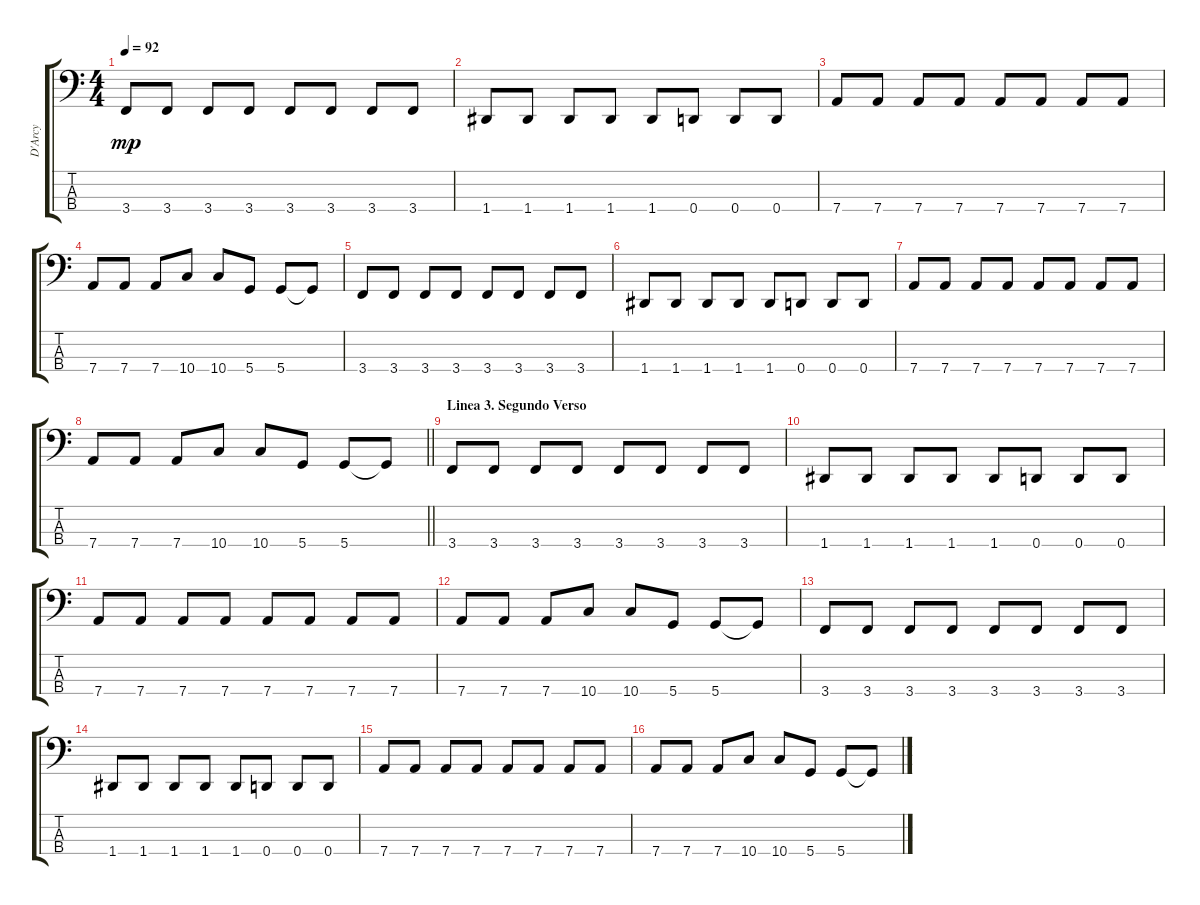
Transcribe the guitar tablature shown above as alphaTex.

\track ("D'Arcy" "D'Arcy") {instrument electricbasspick}
\staff {score tabs}
\tuning (G2 D2 A1 D1) {hide}
\ts (4 4)
\tempo 92
\clef f4
\ks c
3.4.8{dy mp} 3.4.8 3.4.8 3.4.8 3.4.8 3.4.8 3.4.8 3.4.8 |
1.4.8 1.4.8 1.4.8 1.4.8 1.4.8 0.4.8 0.4.8 0.4.8 |
7.4.8 7.4.8 7.4.8 7.4.8 7.4.8 7.4.8 7.4.8 7.4.8 |
7.4.8 7.4.8 7.4.8 10.4.8 10.4.8 5.4.8 5.4.8 5.4{t}.8 |
3.4.8 3.4.8 3.4.8 3.4.8 3.4.8 3.4.8 3.4.8 3.4.8 |
1.4.8 1.4.8 1.4.8 1.4.8 1.4.8 0.4.8 0.4.8 0.4.8 |
7.4.8 7.4.8 7.4.8 7.4.8 7.4.8 7.4.8 7.4.8 7.4.8 |
\barLineRight lightlight
7.4.8 7.4.8 7.4.8 10.4.8 10.4.8 5.4.8 5.4.8 5.4{t}.8 |
\section ("" "Linea 3. Segundo Verso")
3.4.8 3.4.8 3.4.8 3.4.8 3.4.8 3.4.8 3.4.8 3.4.8 |
1.4.8 1.4.8 1.4.8 1.4.8 1.4.8 0.4.8 0.4.8 0.4.8 |
7.4.8 7.4.8 7.4.8 7.4.8 7.4.8 7.4.8 7.4.8 7.4.8 |
7.4.8 7.4.8 7.4.8 10.4.8 10.4.8 5.4.8 5.4.8 5.4{t}.8 |
3.4.8 3.4.8 3.4.8 3.4.8 3.4.8 3.4.8 3.4.8 3.4.8 |
1.4.8 1.4.8 1.4.8 1.4.8 1.4.8 0.4.8 0.4.8 0.4.8 |
7.4.8 7.4.8 7.4.8 7.4.8 7.4.8 7.4.8 7.4.8 7.4.8 |
7.4.8 7.4.8 7.4.8 10.4.8 10.4.8 5.4.8 5.4.8 5.4{t}.8
